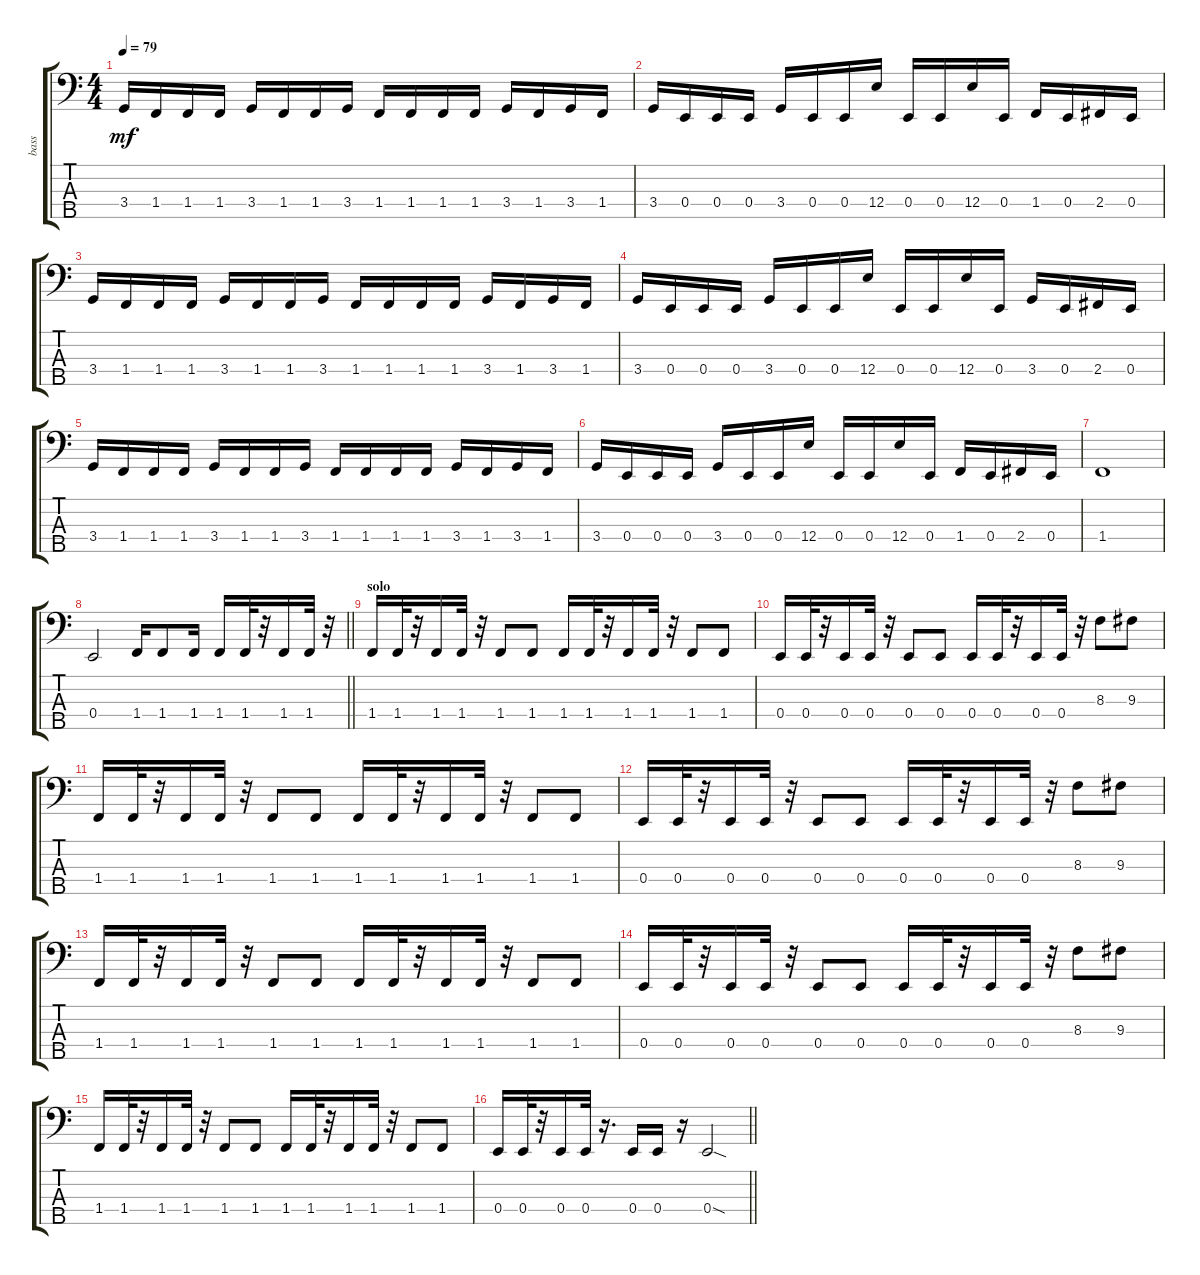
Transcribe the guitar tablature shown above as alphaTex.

\track ("bass" "bass") {instrument electricbasspick}
\staff {score tabs}
\tuning (G2 D2 A1 E1 B0) {hide}
\ts (4 4)
\tempo 79
\clef f4
\ks c
3.4.16{dy mf} 1.4.16 1.4.16 1.4.16 3.4.16 1.4.16 1.4.16 3.4.16 1.4.16 1.4.16 1.4.16 1.4.16 3.4.16 1.4.16 3.4.16 1.4.16 |
3.4.16 0.4.16 0.4.16 0.4.16 3.4.16 0.4.16 0.4.16 12.4.16 0.4.16 0.4.16 12.4.16 0.4.16 1.4.16 0.4.16 2.4.16 0.4.16 |
3.4.16 1.4.16 1.4.16 1.4.16 3.4.16 1.4.16 1.4.16 3.4.16 1.4.16 1.4.16 1.4.16 1.4.16 3.4.16 1.4.16 3.4.16 1.4.16 |
3.4.16 0.4.16 0.4.16 0.4.16 3.4.16 0.4.16 0.4.16 12.4.16 0.4.16 0.4.16 12.4.16 0.4.16 3.4.16 0.4.16 2.4.16 0.4.16 |
3.4.16 1.4.16 1.4.16 1.4.16 3.4.16 1.4.16 1.4.16 3.4.16 1.4.16 1.4.16 1.4.16 1.4.16 3.4.16 1.4.16 3.4.16 1.4.16 |
3.4.16 0.4.16 0.4.16 0.4.16 3.4.16 0.4.16 0.4.16 12.4.16 0.4.16 0.4.16 12.4.16 0.4.16 1.4.16 0.4.16 2.4.16 0.4.16 |
1.4.1 |
\barLineRight lightlight
0.4.2 1.4.16 1.4.8 1.4.16 1.4.16 1.4.32 r.32 1.4.16 1.4.32 r.32 |
\section ("" "solo")
1.4.16 1.4.32 r.32 1.4.16 1.4.32 r.32 1.4.8 1.4.8 1.4.16 1.4.32 r.32 1.4.16 1.4.32 r.32 1.4.8 1.4.8 |
0.4.16 0.4.32 r.32 0.4.16 0.4.32 r.32 0.4.8 0.4.8 0.4.16 0.4.32 r.32 0.4.16 0.4.32 r.32 8.3.8 9.3.8 |
1.4.16 1.4.32 r.32 1.4.16 1.4.32 r.32 1.4.8 1.4.8 1.4.16 1.4.32 r.32 1.4.16 1.4.32 r.32 1.4.8 1.4.8 |
0.4.16 0.4.32 r.32 0.4.16 0.4.32 r.32 0.4.8 0.4.8 0.4.16 0.4.32 r.32 0.4.16 0.4.32 r.32 8.3.8 9.3.8 |
1.4.16 1.4.32 r.32 1.4.16 1.4.32 r.32 1.4.8 1.4.8 1.4.16 1.4.32 r.32 1.4.16 1.4.32 r.32 1.4.8 1.4.8 |
0.4.16 0.4.32 r.32 0.4.16 0.4.32 r.32 0.4.8 0.4.8 0.4.16 0.4.32 r.32 0.4.16 0.4.32 r.32 8.3.8 9.3.8 |
1.4.16 1.4.32 r.32 1.4.16 1.4.32 r.32 1.4.8 1.4.8 1.4.16 1.4.32 r.32 1.4.16 1.4.32 r.32 1.4.8 1.4.8 |
\barLineRight lightlight
0.4.16 0.4.32 r.32 0.4.16 0.4.32 r.16{d} 0.4.16 0.4.16 r.16 0.4{sod}.2
